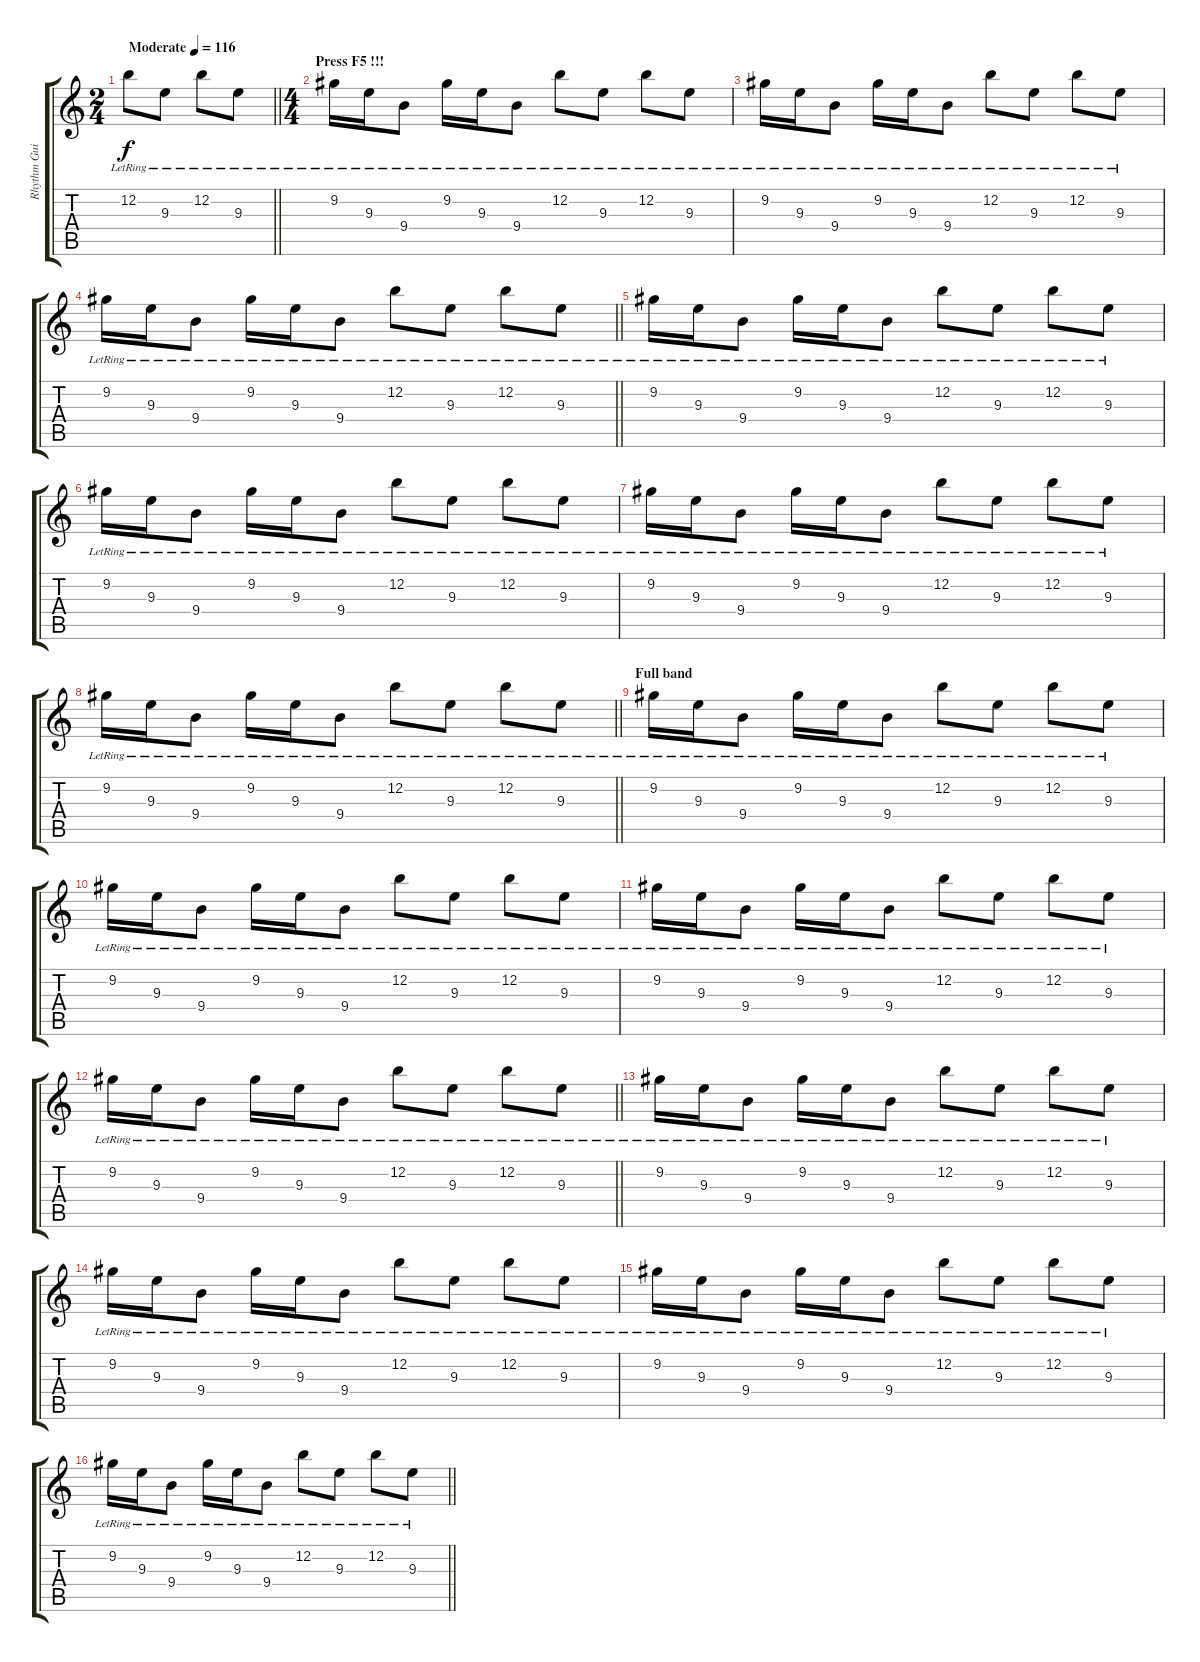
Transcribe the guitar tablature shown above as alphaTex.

\track ("Rhythm Guitar" "Rhythm Gui") {instrument electricguitarjazz}
\staff {score tabs}
\tuning (E4 B3 G3 D3 A2 E2) {hide}
\ts (2 4)
\section ("" "")
\tempo (116 "Moderate")
\clef g2
\barLineRight lightlight
\ks c
12.2{lr}.8{dy f instrument electricguitarjazz} 9.3{lr}.8 12.2{lr}.8 9.3{lr}.8 |
\ts (4 4)
\section ("" "Press F5 !!!")
9.2{lr}.16 9.3{lr}.16 9.4{lr}.8 9.2{lr}.16 9.3{lr}.16 9.4{lr}.8 12.2{lr}.8 9.3{lr}.8 12.2{lr}.8 9.3{lr}.8 |
9.2{lr}.16 9.3{lr}.16 9.4{lr}.8 9.2{lr}.16 9.3{lr}.16 9.4{lr}.8 12.2{lr}.8 9.3{lr}.8 12.2{lr}.8 9.3{lr}.8 |
\barLineRight lightlight
9.2{lr}.16 9.3{lr}.16 9.4{lr}.8 9.2{lr}.16 9.3{lr}.16 9.4{lr}.8 12.2{lr}.8 9.3{lr}.8 12.2{lr}.8 9.3{lr}.8 |
9.2{lr}.16 9.3{lr}.16 9.4{lr}.8 9.2{lr}.16 9.3{lr}.16 9.4{lr}.8 12.2{lr}.8 9.3{lr}.8 12.2{lr}.8 9.3{lr}.8 |
9.2{lr}.16 9.3{lr}.16 9.4{lr}.8 9.2{lr}.16 9.3{lr}.16 9.4{lr}.8 12.2{lr}.8 9.3{lr}.8 12.2{lr}.8 9.3{lr}.8 |
9.2{lr}.16 9.3{lr}.16 9.4{lr}.8 9.2{lr}.16 9.3{lr}.16 9.4{lr}.8 12.2{lr}.8 9.3{lr}.8 12.2{lr}.8 9.3{lr}.8 |
\barLineRight lightlight
9.2{lr}.16 9.3{lr}.16 9.4{lr}.8 9.2{lr}.16 9.3{lr}.16 9.4{lr}.8 12.2{lr}.8 9.3{lr}.8 12.2{lr}.8 9.3{lr}.8 |
\section ("" "Full band")
9.2{lr}.16 9.3{lr}.16 9.4{lr}.8 9.2{lr}.16 9.3{lr}.16 9.4{lr}.8 12.2{lr}.8 9.3{lr}.8 12.2{lr}.8 9.3{lr}.8 |
9.2{lr}.16 9.3{lr}.16 9.4{lr}.8 9.2{lr}.16 9.3{lr}.16 9.4{lr}.8 12.2{lr}.8 9.3{lr}.8 12.2{lr}.8 9.3{lr}.8 |
9.2{lr}.16 9.3{lr}.16 9.4{lr}.8 9.2{lr}.16 9.3{lr}.16 9.4{lr}.8 12.2{lr}.8 9.3{lr}.8 12.2{lr}.8 9.3{lr}.8 |
\barLineRight lightlight
9.2{lr}.16 9.3{lr}.16 9.4{lr}.8 9.2{lr}.16 9.3{lr}.16 9.4{lr}.8 12.2{lr}.8 9.3{lr}.8 12.2{lr}.8 9.3{lr}.8 |
9.2{lr}.16 9.3{lr}.16 9.4{lr}.8 9.2{lr}.16 9.3{lr}.16 9.4{lr}.8 12.2{lr}.8 9.3{lr}.8 12.2{lr}.8 9.3{lr}.8 |
9.2{lr}.16 9.3{lr}.16 9.4{lr}.8 9.2{lr}.16 9.3{lr}.16 9.4{lr}.8 12.2{lr}.8 9.3{lr}.8 12.2{lr}.8 9.3{lr}.8 |
9.2{lr}.16 9.3{lr}.16 9.4{lr}.8 9.2{lr}.16 9.3{lr}.16 9.4{lr}.8 12.2{lr}.8 9.3{lr}.8 12.2{lr}.8 9.3{lr}.8 |
\barLineRight lightlight
9.2{lr}.16 9.3{lr}.16 9.4{lr}.8 9.2{lr}.16 9.3{lr}.16 9.4{lr}.8 12.2{lr}.8 9.3{lr}.8 12.2{lr}.8 9.3{lr}.8
